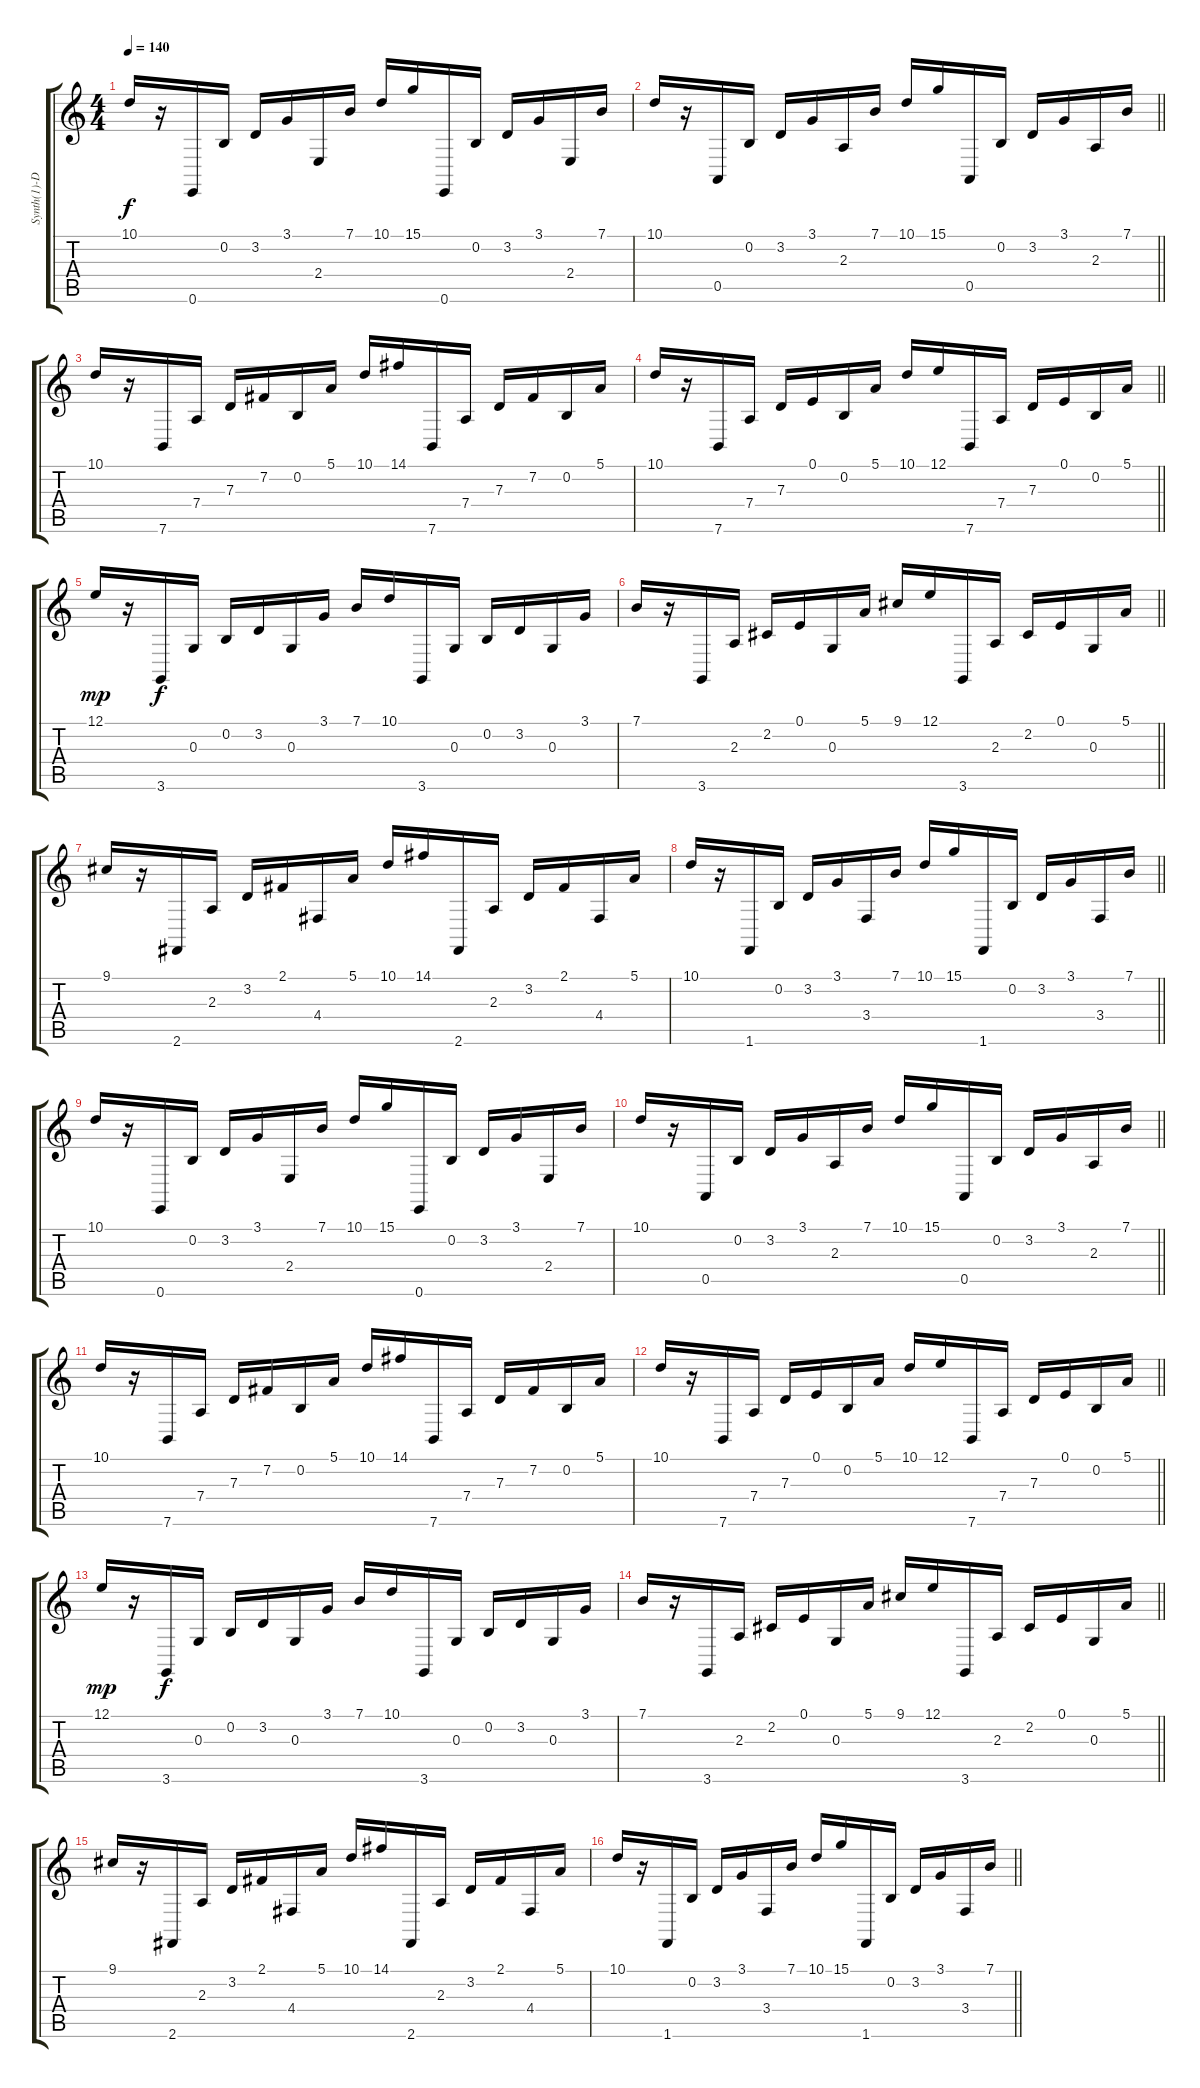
\track ("Synth(1)-Delay" "Synth(1)-D") {instrument stringensemble1}
\staff {score tabs}
\tuning (E4 B3 G3 D3 A2 E2) {hide}
\ts (4 4)
\tempo 140
\clef g2
\ks c
10.1.16{dy f} r.16 0.6.16 0.2.16 3.2.16 3.1.16 2.4.16 7.1.16 10.1.16 15.1.16 0.6.16 0.2.16 3.2.16 3.1.16 2.4.16 7.1.16 |
\barLineRight lightlight
10.1.16 r.16 0.5.16 0.2.16 3.2.16 3.1.16 2.3.16 7.1.16 10.1.16 15.1.16 0.5.16 0.2.16 3.2.16 3.1.16 2.3.16 7.1.16 |
10.1.16 r.16 7.6.16 7.4.16 7.3.16 7.2.16 0.2.16 5.1.16 10.1.16 14.1.16 7.6.16 7.4.16 7.3.16 7.2.16 0.2.16 5.1.16 |
\barLineRight lightlight
10.1.16 r.16 7.6.16 7.4.16 7.3.16 0.1.16 0.2.16 5.1.16 10.1.16 12.1.16 7.6.16 7.4.16 7.3.16 0.1.16 0.2.16 5.1.16 |
12.1.16{dy mp} r.16 3.6.16{dy f} 0.3.16 0.2.16 3.2.16 0.3.16 3.1.16 7.1.16 10.1.16 3.6.16 0.3.16 0.2.16 3.2.16 0.3.16 3.1.16 |
\barLineRight lightlight
7.1.16 r.16 3.6.16 2.3.16 2.2.16 0.1.16 0.3.16 5.1.16 9.1.16 12.1.16 3.6.16 2.3.16 2.2.16 0.1.16 0.3.16 5.1.16 |
9.1.16 r.16 2.6.16 2.3.16 3.2.16 2.1.16 4.4.16 5.1.16 10.1.16 14.1.16 2.6.16 2.3.16 3.2.16 2.1.16 4.4.16 5.1.16 |
\barLineRight lightlight
10.1.16 r.16 1.6.16 0.2.16 3.2.16 3.1.16 3.4.16 7.1.16 10.1.16 15.1.16 1.6.16 0.2.16 3.2.16 3.1.16 3.4.16 7.1.16 |
10.1.16 r.16 0.6.16 0.2.16 3.2.16 3.1.16 2.4.16 7.1.16 10.1.16 15.1.16 0.6.16 0.2.16 3.2.16 3.1.16 2.4.16 7.1.16 |
\barLineRight lightlight
10.1.16 r.16 0.5.16 0.2.16 3.2.16 3.1.16 2.3.16 7.1.16 10.1.16 15.1.16 0.5.16 0.2.16 3.2.16 3.1.16 2.3.16 7.1.16 |
10.1.16 r.16 7.6.16 7.4.16 7.3.16 7.2.16 0.2.16 5.1.16 10.1.16 14.1.16 7.6.16 7.4.16 7.3.16 7.2.16 0.2.16 5.1.16 |
\barLineRight lightlight
10.1.16 r.16 7.6.16 7.4.16 7.3.16 0.1.16 0.2.16 5.1.16 10.1.16 12.1.16 7.6.16 7.4.16 7.3.16 0.1.16 0.2.16 5.1.16 |
12.1.16{dy mp} r.16 3.6.16{dy f} 0.3.16 0.2.16 3.2.16 0.3.16 3.1.16 7.1.16 10.1.16 3.6.16 0.3.16 0.2.16 3.2.16 0.3.16 3.1.16 |
\barLineRight lightlight
7.1.16 r.16 3.6.16 2.3.16 2.2.16 0.1.16 0.3.16 5.1.16 9.1.16 12.1.16 3.6.16 2.3.16 2.2.16 0.1.16 0.3.16 5.1.16 |
9.1.16 r.16 2.6.16 2.3.16 3.2.16 2.1.16 4.4.16 5.1.16 10.1.16 14.1.16 2.6.16 2.3.16 3.2.16 2.1.16 4.4.16 5.1.16 |
\barLineRight lightlight
10.1.16 r.16 1.6.16 0.2.16 3.2.16 3.1.16 3.4.16 7.1.16 10.1.16 15.1.16 1.6.16 0.2.16 3.2.16 3.1.16 3.4.16 7.1.16
